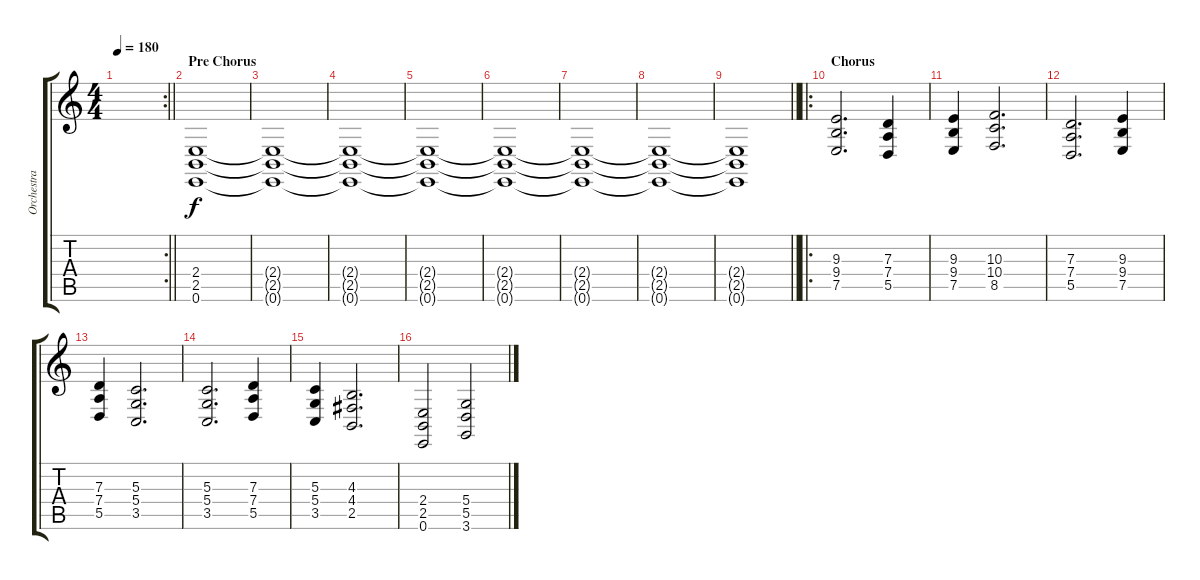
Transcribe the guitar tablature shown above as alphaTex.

\track ("Orchestra 1" "Orchestra ") {instrument stringensemble1}
\staff {score tabs}
\tuning (E4 B3 G3 D3 A2 E2) {hide}
\rc 2
\ts (4 4)
\tempo 180
\clef g2
\barLineRight lightlight
\ks c
|
\section ("" "Pre Chorus")
(2.4 2.5 0.6).1 |
(2.4{t} 2.5{t} 0.6{t}).1 |
(2.4{t} 2.5{t} 0.6{t}).1 |
(2.4{t} 2.5{t} 0.6{t}).1 |
(2.4{t} 2.5{t} 0.6{t}).1 |
(2.4{t} 2.5{t} 0.6{t}).1 |
(2.4{t} 2.5{t} 0.6{t}).1 |
\barLineRight lightlight
(2.4{t} 2.5{t} 0.6{t}).1 |
\ro
\section ("" "Chorus")
(9.3 9.4 7.5).2{d} (7.3 7.4 5.5).4 |
(9.3 9.4 7.5).4 (10.3 10.4 8.5).2{d} |
(7.3 7.4 5.5).2{d} (9.3 9.4 7.5).4 |
(7.3 7.4 5.5).4 (5.3 5.4 3.5).2{d} |
(5.3 5.4 3.5).2{d} (7.3 7.4 5.5).4 |
(5.3 5.4 3.5).4 (4.3 4.4 2.5).2{d} |
(2.4 2.5 0.6).2 (5.4 5.5 3.6).2
